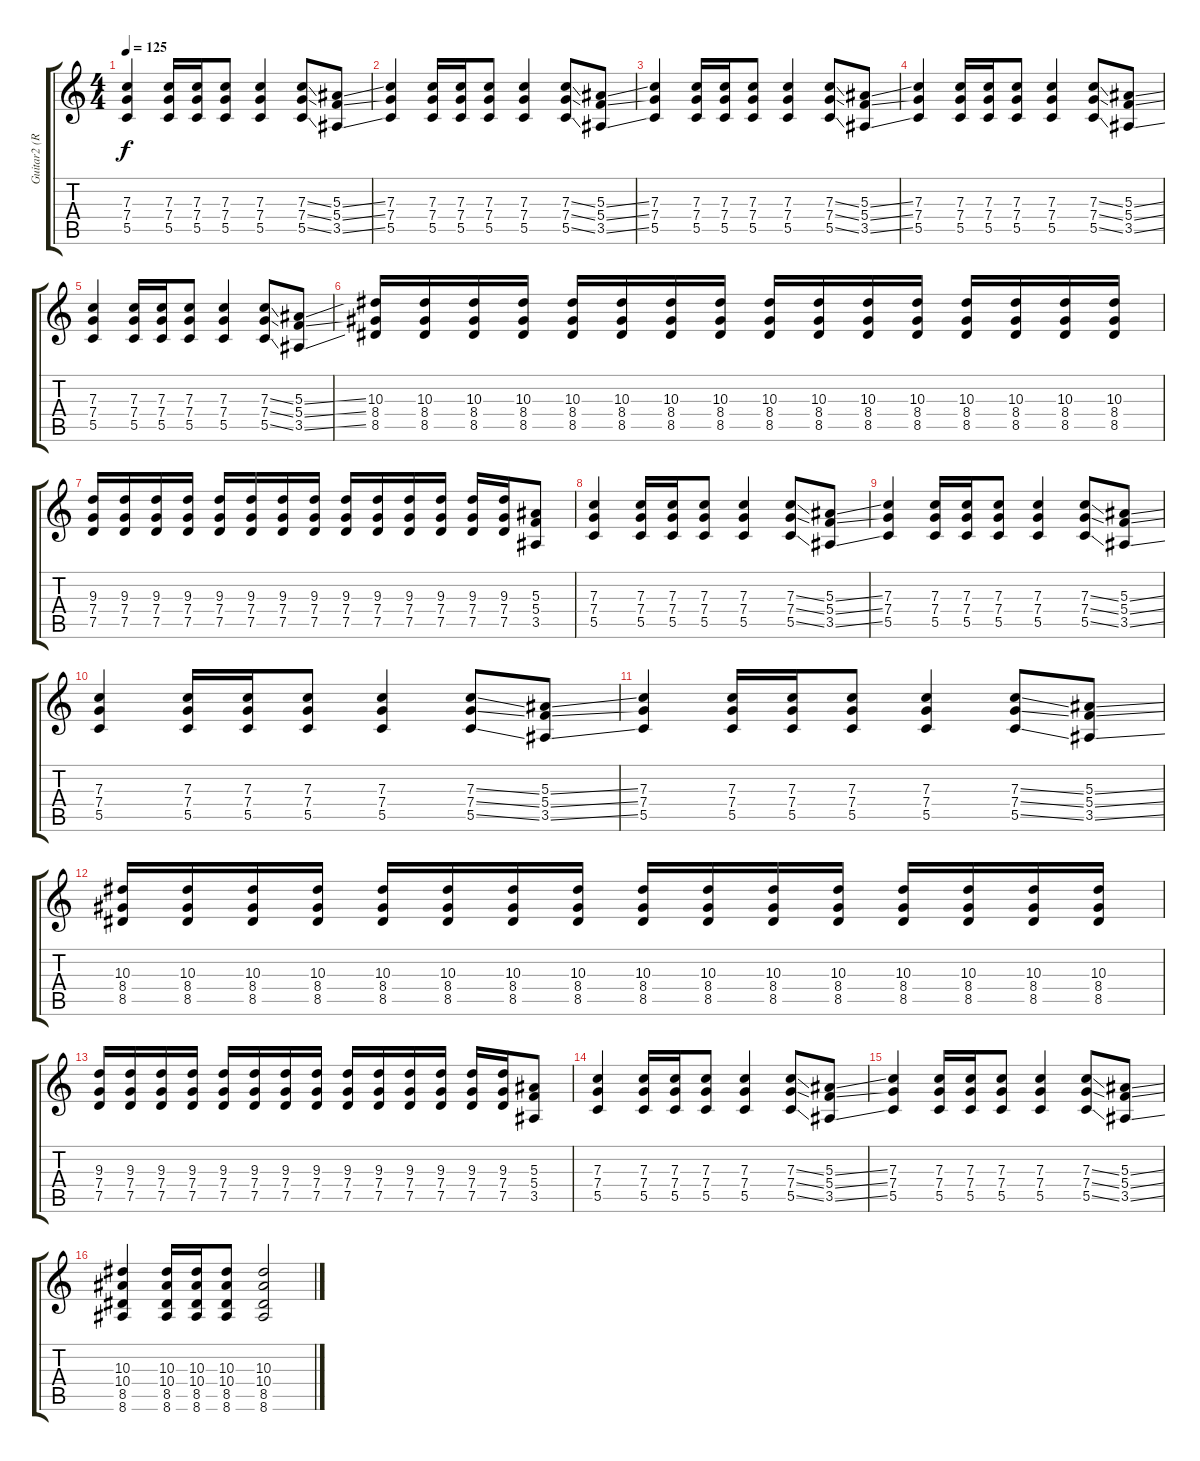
\track ("Guitar2 (Rythm)" "Guitar2 (R") {instrument distortionguitar}
\staff {score tabs}
\tuning (D4 A3 F3 C3 G2 D2) {hide}
\ts (4 4)
\tempo 125
\clef g2
\ks c
(7.3 7.4 5.5).4{dy f} (7.3 7.4 5.5).16 (7.3 7.4 5.5).16 (7.3 7.4 5.5).8 (7.3 7.4 5.5).4 (7.3{ss} 7.4{ss} 5.5{ss}).8 (5.3{ss} 5.4{ss} 3.5{ss}).8 |
(7.3 7.4 5.5).4 (7.3 7.4 5.5).16 (7.3 7.4 5.5).16 (7.3 7.4 5.5).8 (7.3 7.4 5.5).4 (7.3{ss} 7.4{ss} 5.5{ss}).8 (5.3{ss} 5.4{ss} 3.5{ss}).8 |
(7.3 7.4 5.5).4 (7.3 7.4 5.5).16 (7.3 7.4 5.5).16 (7.3 7.4 5.5).8 (7.3 7.4 5.5).4 (7.3{ss} 7.4{ss} 5.5{ss}).8 (5.3{ss} 5.4{ss} 3.5{ss}).8 |
(7.3 7.4 5.5).4 (7.3 7.4 5.5).16 (7.3 7.4 5.5).16 (7.3 7.4 5.5).8 (7.3 7.4 5.5).4 (7.3{ss} 7.4{ss} 5.5{ss}).8 (5.3{ss} 5.4{ss} 3.5{ss}).8 |
(7.3 7.4 5.5).4 (7.3 7.4 5.5).16 (7.3 7.4 5.5).16 (7.3 7.4 5.5).8 (7.3 7.4 5.5).4 (7.3{ss} 7.4{ss} 5.5{ss}).8 (5.3{ss} 5.4{ss} 3.5{ss}).8 |
(10.3 8.4 8.5).16 (10.3 8.4 8.5).16 (10.3 8.4 8.5).16 (10.3 8.4 8.5).16 (10.3 8.4 8.5).16 (10.3 8.4 8.5).16 (10.3 8.4 8.5).16 (10.3 8.4 8.5).16 (10.3 8.4 8.5).16 (10.3 8.4 8.5).16 (10.3 8.4 8.5).16 (10.3 8.4 8.5).16 (10.3 8.4 8.5).16 (10.3 8.4 8.5).16 (10.3 8.4 8.5).16 (10.3 8.4 8.5).16 |
(9.3 7.4 7.5).16 (9.3 7.4 7.5).16 (9.3 7.4 7.5).16 (9.3 7.4 7.5).16 (9.3 7.4 7.5).16 (9.3 7.4 7.5).16 (9.3 7.4 7.5).16 (9.3 7.4 7.5).16 (9.3 7.4 7.5).16 (9.3 7.4 7.5).16 (9.3 7.4 7.5).16 (9.3 7.4 7.5).16 (9.3 7.4 7.5).16 (9.3 7.4 7.5).16 (5.3 5.4 3.5).8 |
(7.3 7.4 5.5).4 (7.3 7.4 5.5).16 (7.3 7.4 5.5).16 (7.3 7.4 5.5).8 (7.3 7.4 5.5).4 (7.3{ss} 7.4{ss} 5.5{ss}).8 (5.3{ss} 5.4{ss} 3.5{ss}).8 |
(7.3 7.4 5.5).4 (7.3 7.4 5.5).16 (7.3 7.4 5.5).16 (7.3 7.4 5.5).8 (7.3 7.4 5.5).4 (7.3{ss} 7.4{ss} 5.5{ss}).8 (5.3{ss} 5.4{ss} 3.5{ss}).8 |
(7.3 7.4 5.5).4 (7.3 7.4 5.5).16 (7.3 7.4 5.5).16 (7.3 7.4 5.5).8 (7.3 7.4 5.5).4 (7.3{ss} 7.4{ss} 5.5{ss}).8 (5.3{ss} 5.4{ss} 3.5{ss}).8 |
(7.3 7.4 5.5).4 (7.3 7.4 5.5).16 (7.3 7.4 5.5).16 (7.3 7.4 5.5).8 (7.3 7.4 5.5).4 (7.3{ss} 7.4{ss} 5.5{ss}).8 (5.3{ss} 5.4{ss} 3.5{ss}).8 |
(10.3 8.4 8.5).16 (10.3 8.4 8.5).16 (10.3 8.4 8.5).16 (10.3 8.4 8.5).16 (10.3 8.4 8.5).16 (10.3 8.4 8.5).16 (10.3 8.4 8.5).16 (10.3 8.4 8.5).16 (10.3 8.4 8.5).16 (10.3 8.4 8.5).16 (10.3 8.4 8.5).16 (10.3 8.4 8.5).16 (10.3 8.4 8.5).16 (10.3 8.4 8.5).16 (10.3 8.4 8.5).16 (10.3 8.4 8.5).16 |
(9.3 7.4 7.5).16 (9.3 7.4 7.5).16 (9.3 7.4 7.5).16 (9.3 7.4 7.5).16 (9.3 7.4 7.5).16 (9.3 7.4 7.5).16 (9.3 7.4 7.5).16 (9.3 7.4 7.5).16 (9.3 7.4 7.5).16 (9.3 7.4 7.5).16 (9.3 7.4 7.5).16 (9.3 7.4 7.5).16 (9.3 7.4 7.5).16 (9.3 7.4 7.5).16 (5.3 5.4 3.5).8 |
(7.3 7.4 5.5).4 (7.3 7.4 5.5).16 (7.3 7.4 5.5).16 (7.3 7.4 5.5).8 (7.3 7.4 5.5).4 (7.3{ss} 7.4{ss} 5.5{ss}).8 (5.3{ss} 5.4{ss} 3.5{ss}).8 |
(7.3 7.4 5.5).4 (7.3 7.4 5.5).16 (7.3 7.4 5.5).16 (7.3 7.4 5.5).8 (7.3 7.4 5.5).4 (7.3{ss} 7.4{ss} 5.5{ss}).8 (5.3{ss} 5.4{ss} 3.5{ss}).8 |
(10.3 10.4 8.5 8.6).4 (10.3 10.4 8.5 8.6).16 (10.3 10.4 8.5 8.6).16 (10.3 10.4 8.5 8.6).8 (10.3 10.4 8.5 8.6).2
